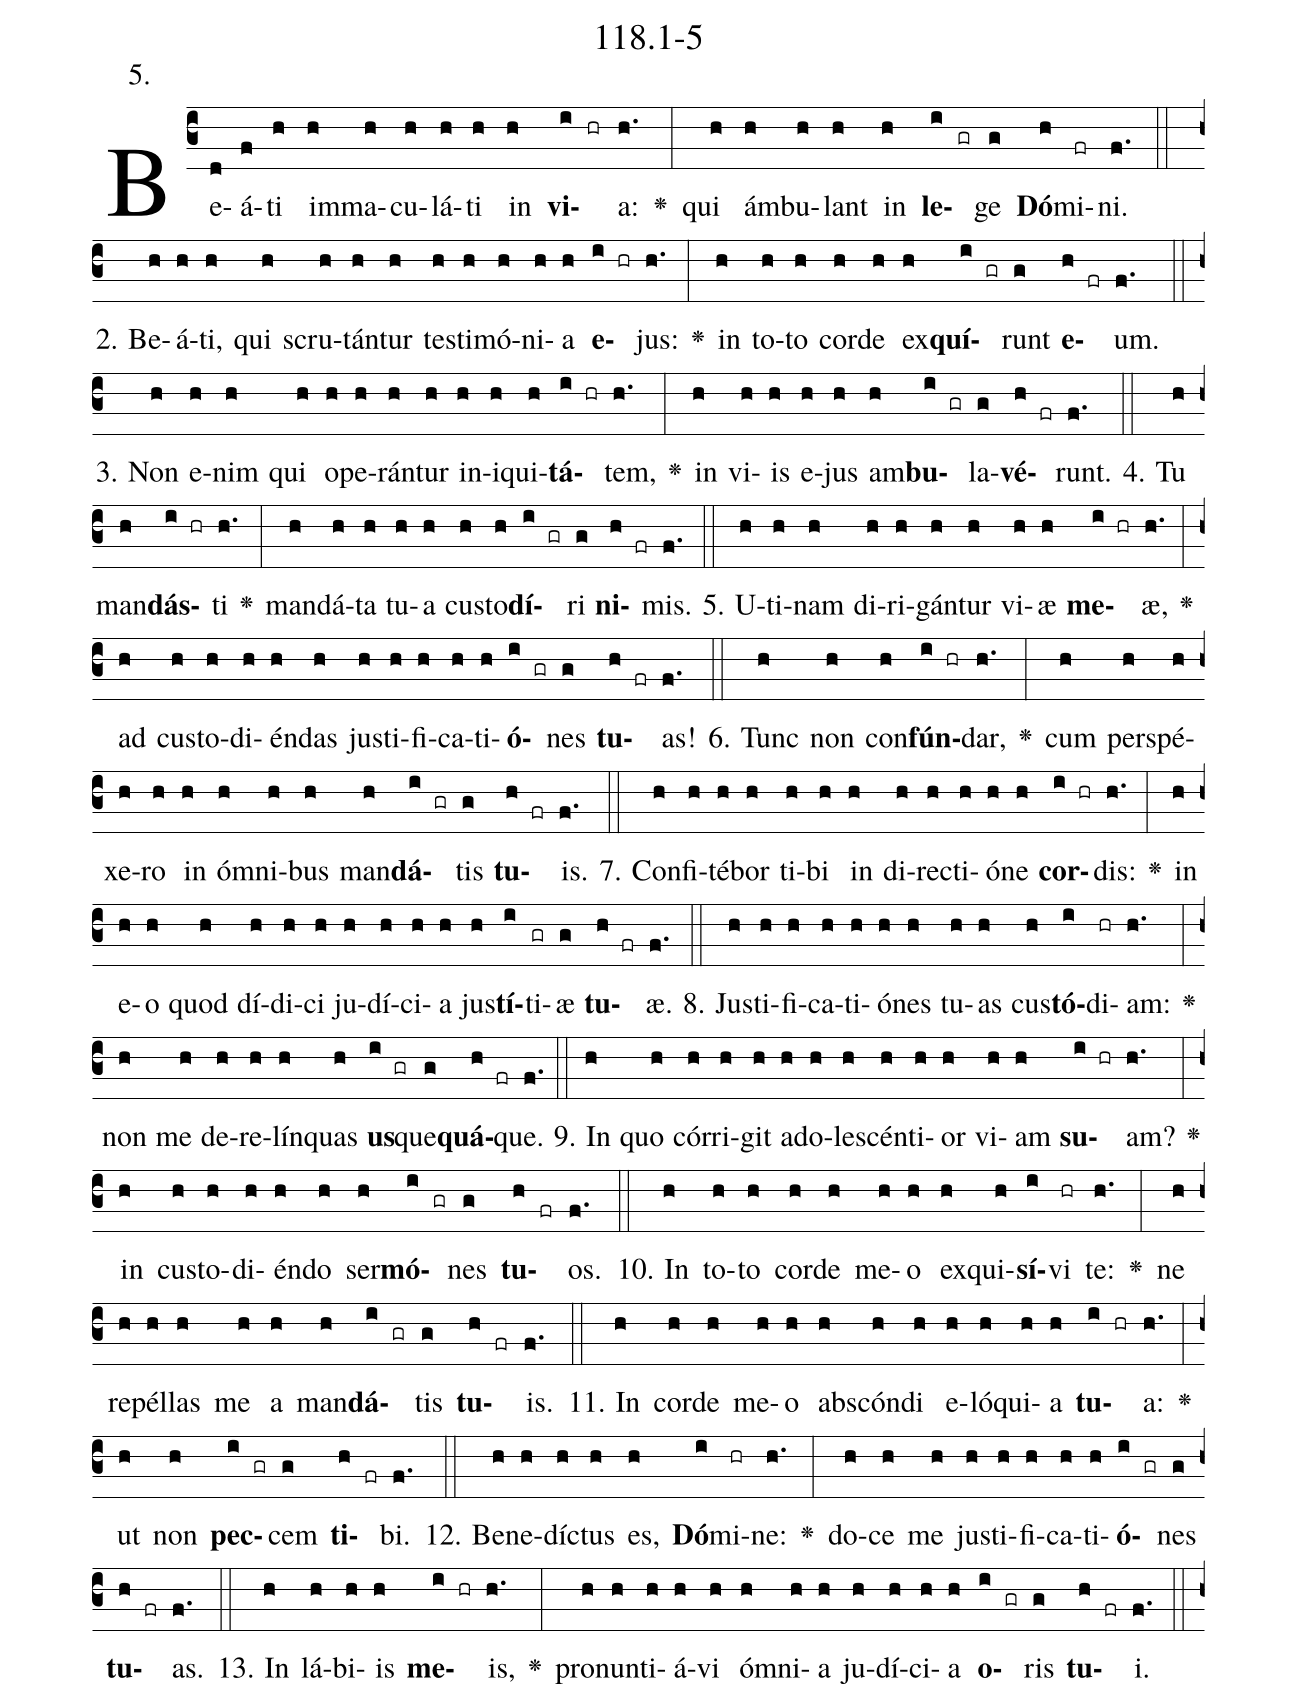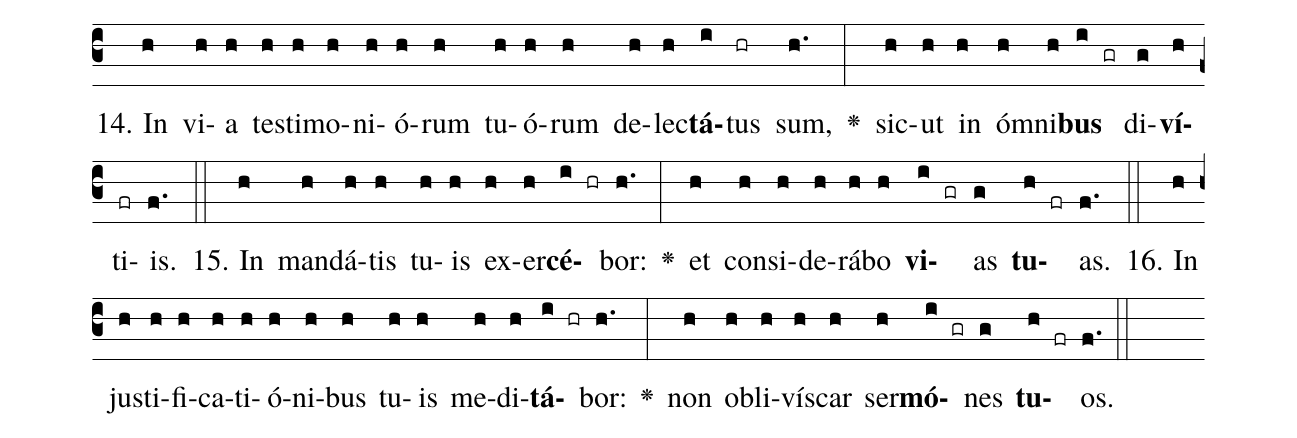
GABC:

name: 118.1-5;
annotation: 5.;
%%
(c3)Be(d)á(f)ti(h) im(h)ma(h)cu(h)lá(h)ti(h) in(h) <b>vi</b>(i hr)a:(h.) <v>\greheightstar</v>(:) qui(h) ám(h)bu(h)lant(h) in(h) <b>le</b>(i gr)ge(g) <b>Dó</b>(h)mi(fr)ni.(f.) (::)
2. Be(h)á(h)ti,(h) qui(h) scru(h)tán(h)tur(h) tes(h)ti(h)mó(h)ni(h)a(h) <b>e</b>(i hr)jus:(h.) <v>\greheightstar</v>(:) in(h) to(h)to(h) cor(h)de(h) ex(h)<b>quí</b>(i gr)runt(g) <b>e</b>(h fr)um.(f.) (::)
3. Non(h) e(h)nim(h) qui(h) o(h)pe(h)rán(h)tur(h) in(h)i(h)qui(h)<b>tá</b>(i hr)tem,(h.) <v>\greheightstar</v>(:) in(h) vi(h)is(h) e(h)jus(h) am(h)<b>bu</b>(i gr)la(g)<b>vé</b>(h fr)runt.(f.) (::)
4. Tu(h) man(h)<b>dás</b>(i hr)ti(h.) <v>\greheightstar</v>(:) man(h)dá(h)ta(h) tu(h)a(h) cus(h)to(h)<b>dí</b>(i gr)ri(g) <b>ni</b>(h fr)mis.(f.) (::)
5. U(h)ti(h)nam(h) di(h)ri(h)gán(h)tur(h) vi(h)æ(h) <b>me</b>(i hr)æ,(h.) <v>\greheightstar</v>(:) ad(h) cus(h)to(h)di(h)én(h)das(h) jus(h)ti(h)fi(h)ca(h)ti(h)<b>ó</b>(i gr)nes(g) <b>tu</b>(h fr)as!(f.) (::)
6. Tunc(h) non(h) con(h)<b>fún</b>(i hr)dar,(h.) <v>\greheightstar</v>(:) cum(h) per(h)spé(h)xe(h)ro(h) in(h) óm(h)ni(h)bus(h) man(h)<b>dá</b>(i gr)tis(g) <b>tu</b>(h fr)is.(f.) (::)
7. Con(h)fi(h)té(h)bor(h) ti(h)bi(h) in(h) di(h)rec(h)ti(h)ó(h)ne(h) <b>cor</b>(i hr)dis:(h.) <v>\greheightstar</v>(:) in(h) e(h)o(h) quod(h) dí(h)di(h)ci(h) ju(h)dí(h)ci(h)a(h) jus(h)<b>tí</b>(i)ti(gr)æ(g) <b>tu</b>(h fr)æ.(f.) (::)
8. Jus(h)ti(h)fi(h)ca(h)ti(h)ó(h)nes(h) tu(h)as(h) cus(h)<b>tó</b>(i)di(hr)am:(h.) <v>\greheightstar</v>(:) non(h) me(h) de(h)re(h)lín(h)quas(h) <b>us</b>(i gr)que(g)<b>quá</b>(h fr)que.(f.) (::)
9. In(h) quo(h) cór(h)ri(h)git(h) ad(h)o(h)le(h)scén(h)ti(h)or(h) vi(h)am(h) <b>su</b>(i hr)am?(h.) <v>\greheightstar</v>(:) in(h) cus(h)to(h)di(h)én(h)do(h) ser(h)<b>mó</b>(i gr)nes(g) <b>tu</b>(h fr)os.(f.) (::)
10. In(h) to(h)to(h) cor(h)de(h) me(h)o(h) ex(h)qui(h)<b>sí</b>(i)vi(hr) te:(h.) <v>\greheightstar</v>(:) ne(h) re(h)pél(h)las(h) me(h) a(h) man(h)<b>dá</b>(i gr)tis(g) <b>tu</b>(h fr)is.(f.) (::)
11. In(h) cor(h)de(h) me(h)o(h) abs(h)cón(h)di(h) e(h)ló(h)qui(h)a(h) <b>tu</b>(i hr)a:(h.) <v>\greheightstar</v>(:) ut(h) non(h) <b>pec</b>(i gr)cem(g) <b>ti</b>(h fr)bi.(f.) (::)
12. Be(h)ne(h)díc(h)tus(h) es,(h) <b>Dó</b>(i)mi(hr)ne:(h.) <v>\greheightstar</v>(:) do(h)ce(h) me(h) jus(h)ti(h)fi(h)ca(h)ti(h)<b>ó</b>(i gr)nes(g) <b>tu</b>(h fr)as.(f.) (::)
13. In(h) lá(h)bi(h)is(h) <b>me</b>(i hr)is,(h.) <v>\greheightstar</v>(:) pro(h)nun(h)ti(h)á(h)vi(h) óm(h)ni(h)a(h) ju(h)dí(h)ci(h)a(h) <b>o</b>(i gr)ris(g) <b>tu</b>(h fr)i.(f.) (::)
14. In(h) vi(h)a(h) tes(h)ti(h)mo(h)ni(h)ó(h)rum(h) tu(h)ó(h)rum(h) de(h)lec(h)<b>tá</b>(i)tus(hr) sum,(h.) <v>\greheightstar</v>(:) sic(h)ut(h) in(h) óm(h)ni(h)<b>bus</b>(i gr) di(g)<b>ví</b>(h)ti(fr)is.(f.) (::)
15. In(h) man(h)dá(h)tis(h) tu(h)is(h) ex(h)er(h)<b>cé</b>(i hr)bor:(h.) <v>\greheightstar</v>(:) et(h) con(h)si(h)de(h)rá(h)bo(h) <b>vi</b>(i gr)as(g) <b>tu</b>(h fr)as.(f.) (::)
16. In(h) jus(h)ti(h)fi(h)ca(h)ti(h)ó(h)ni(h)bus(h) tu(h)is(h) me(h)di(h)<b>tá</b>(i hr)bor:(h.) <v>\greheightstar</v>(:) non(h) ob(h)li(h)vís(h)car(h) ser(h)<b>mó</b>(i gr)nes(g) <b>tu</b>(h fr)os.(f.) (::)
